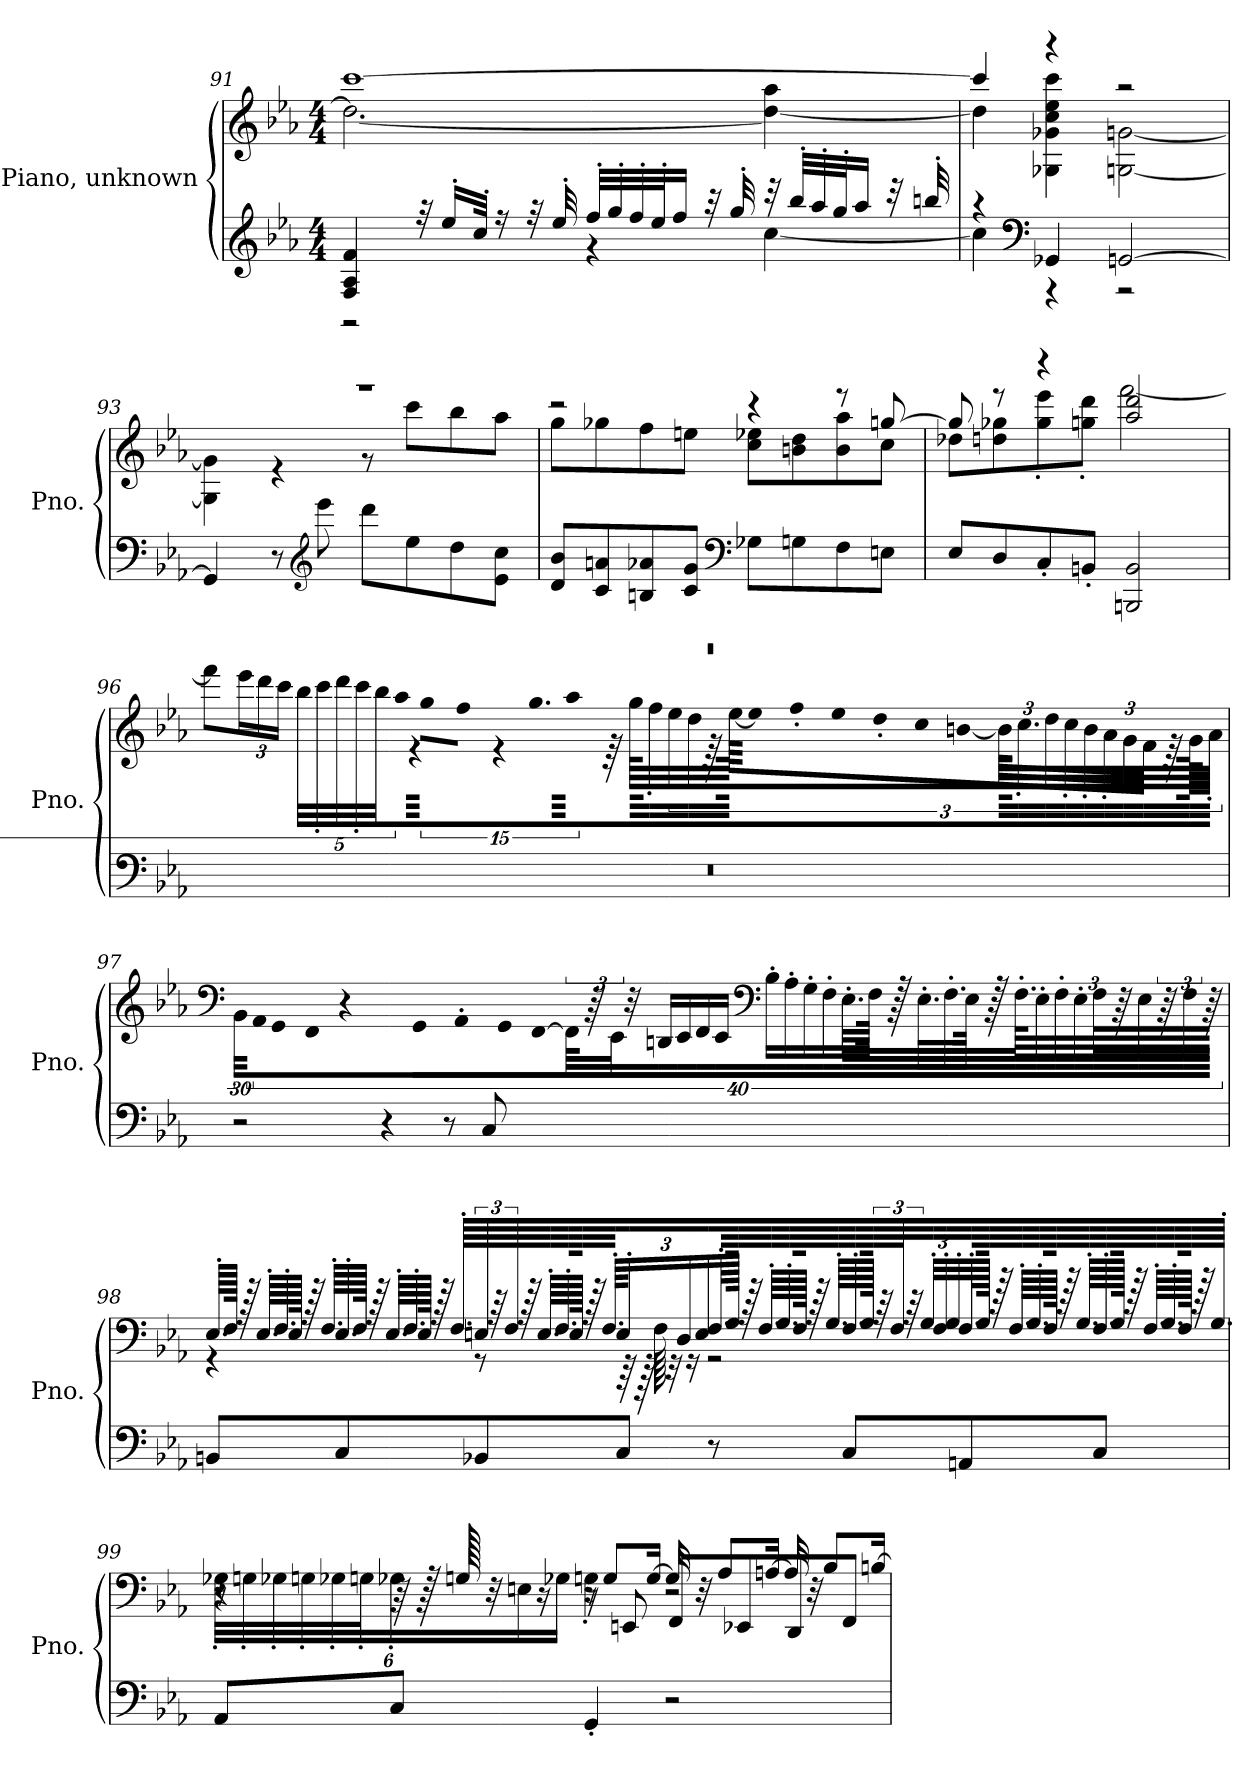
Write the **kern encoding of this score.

**kern	**kern
*part1	*part1
*staff2	*staff1
*I"Piano, unknown	*
*I'Pno.	*
*clefG2	*clefG2
*k[b-e-a-]	*k[b-e-a-]
*M4/4	*M4/4
=91	=91
*^	*^
4F/ 4A-/ 4f/	2r	[1ccc	2.dd\_
32r	.	.	.
16ee-'/LL	.	.	.
32cc'/JJk	.	.	.
16r	.	.	.
32r	.	.	.
32ee-'/	.	.	.
32ff'/LLL	4r	.	.
32gg'/	.	.	.
32ff'/	.	.	.
32ee-'/J	.	.	.
16ff/JJ	.	.	.
32r	.	.	.
32gg'/	.	.	.
32r	[4cc\	.	4dd\_ 4aa-\
32bb-'/LLL	.	.	.
32aa-'/	.	.	.
32gg'/J	.	.	.
16aa-/JJ	.	.	.
32r	.	.	.
32bbn'/	.	.	.
!!LO:PB:g=z	!!
=92	=92	=92	=92
4r	4cc\]	4ccc/]	4dd\]
*clefF4	*	*	*
4GG-X/	4r	4r	4G-X\ 4g-X\ 4cc\ 4ee-\ 4ccc\
[2GGn/	2r	2r	[2Gn\ [2gn\
*v	*v	*	*
=93	=93	=93
4GG/]	1r	4G\] 4g\]
8r	.	4r
*clefG2	*	*
8eee-\	.	.
8ddd\L	.	8r
8ee-\	.	8ccc\L
8dd\	.	8bb-\
8e-\ 8cc\J	.	8aa-\J
=94	=94	=94
8d/ 8b-/L	2r	8gg\L
8c/ 8an/	.	8gg-X\
8Bn/ 8a-X/	.	8ff\
8c/ 8g/J	.	8een\J
*clefF4	*	*
8G-X\L	4r	8cc\ 8ee-X\L
8Gn\	.	8bn\ 8dd\
8F\	8r	8b\ 8aa-\
8En\J	[8ggn/	8cc\J
=95	=95	=95
8E-/L	8gg/]	8dd-X\L
8D/	8r	8ddn\ 8gg-X\
8C'/	4r	8gg-\' 8eee-\'
8BBn'/J	.	8ggn\' 8ddd\'J
2BBBn/ 2BB/	2aa-/ 2ddd/	[2fff\
!!LO:LB:g=z	!!
=96	=96	=96
1r	1r	8fff\L]
*	*	*Xbrackettup
.	.	24eee-\L
.	.	24ddd\
.	.	24ccc\JJ
.	.	40bb-\LLL
.	.	40ccc'\
.	.	40ddd\
.	.	40ccc'\
.	.	40bb-\
*	*	*brackettup
!	!	!LO:N:vis=64
.	.	960%17aa-\JJJk
!	!	!LO:N:vis=64
.	.	960%17r
.	.	1920ryy
!	!	!LO:N:vis=64
.	.	960%17gg\LLLL
!	!	!LO:N:vis=64
.	.	960%17ff\JJJJ
!	!	!LO:N:vis=128
.	.	1920%17r
!	!	!LO:N:vis=64.
.	.	640%17gg\
.	.	1920ryy
!	!	!LO:N:vis=64
.	.	960%17aa-\
.	.	64r
.	.	64gg\KLLL
.	.	32ff'\
.	.	48ee-\
.	.	48dd\JJJ
.	.	96r
.	.	[96ee-\LLLL
.	.	64ee-\J]
.	.	32ff'\
.	.	64ee-\K
.	.	32dd'\
.	.	64cc\L
.	.	[64bn\
*	*	*Xbrackettup
.	.	96b\J]
.	.	48.cc'\
.	.	48dd\
.	.	32cc'\
.	.	32b'\
.	.	48a-'\
.	.	48g\
.	.	48f\JJJ
.	.	64r
.	.	64g\KLLL
.	.	32a-'\JJJ
*	*v	*v
!!LO:LB:g=z
=97	=97
*	*brackettup
*	*^
!	!LO:N:vis=64	!
*	*v	*v
2r	960%17g/KLLL
!	!LO:N:vis=32
.	640%23f/
!	!LO:N:vis=64
.	960%17e-/L
!	!LO:N:vis=64
.	960%17d/JJJJ
!	!LO:N:vis=64
.	960%17r
.	1920ryy
!	!LO:N:vis=64
.	960%17e-/KLLL
.	32f'/
.	64e-/L
.	[64d/
.	96d/JJJJ]
.	96r
.	48c/
.	48r
.	16Bn/LL
.	16c/
.	16d/
.	16c/JJ
*	*clefF4
4r	16B'\LL
.	16A-'\
.	16G'\
.	16F'\
8r	64.E-'\LL
.	128F\JJJJk
.	128r
.	64.E-'\LLLL
.	64.F'\
.	128E-\JJJJk
.	128r
.	64.F'\KLLL
*	*Xbrackettup
8C/	48E-'\
.	48F'\
.	48E-'\
*	*brackettup
.	96F\JJJk
.	96r
.	96E-\
.	96r
.	96F\
.	96r
!!LO:LB:g=z
=98	=98
*	*^
8BBn/L	64.E-'/LLLL	4r
.	128F/JJJJk	.
.	128r	.
.	64.E-'/LLLL	.
.	64.F'/	.
.	128E-/JJJJk	.
.	128r	.
.	64.F'/LLLL	.
8C/	64.E-'/	.
.	128F/JJJJk	.
.	128r	.
.	64.E-'/LLLL	.
.	64.F'/	.
.	128E-/JJJJk	.
.	128r	.
.	64.F'/LLLL	.
8BB-X/	96En/JJJJ	8r
.	96r	.
.	96F/	.
.	128r	.
.	64.E'/LLLL	.
.	64.F'/	.
.	128E/JJJJk	.
.	128r	.
.	64.F'/KKLL	.
*	*Xbrackettup	*
8C/J	24E'/	64r
.	.	128r
.	.	128F\
.	.	32r
.	24D/	.
.	.	16r
.	24E/	.
8r	64.F'/LL	2r
.	128G/JJJJk	.
.	128r	.
.	64.F'/LLLL	.
.	64.G'/	.
.	128F/JJJJk	.
.	128r	.
.	64.G'/LLLL	.
8C/L	64.F'/	.
.	128G/JJJJk	.
*	*brackettup	*
.	96r	.
.	96F/	.
.	96r	.
*	*Xbrackettup	*
.	48G'/LLL	.
.	48F'/	.
.	48G'/	.
8AAn/	64.F'/L	.
.	128G/JJJJk	.
.	128r	.
.	64.F'/LLLL	.
.	64.G'/	.
.	128F/JJJJk	.
.	128r	.
.	64.G'/LLLL	.
8C/J	64.F'/	.
.	128G/JJJJk	.
.	128r	.
.	64.F'/LLLL	.
.	64.G'/	.
.	128F/JJJJk	.
.	128r	.
.	64.G'/	.
!!LO:LB:g=z
=99	=99	=99
*	*	*^
8AA-/L	8r	48G-X'\LLL	4r
.	.	48Gn'\	.
.	.	48G-X'\	.
.	.	48Gn'\	.
.	.	48G-X'\	.
.	.	48Gn'\J	.
8C/J	64r	24G-X'\	.
.	128r	.	.
.	128Gn/	.	.
.	32r	.	.
.	.	24En\	.
.	16r	.	.
.	.	24G-X\JJ	.
4GG'/	16r	4Gn'\	8r
.	8G/L	.	.
.	.	.	8EEn/
.	[16G/Jk	.	.
2r	32G/]	2r	8FF/L
.	32r	.	.
.	8A-/L	.	.
.	.	.	8EE-X/
.	[16An/Jk	.	.
.	32A/]	.	8DD/
.	32r	.	.
.	8B-/L	.	.
.	.	.	8FF/J
.	[16Bn/Jk	.	.
*	*v	*v	*v
=	=
*-	*-
